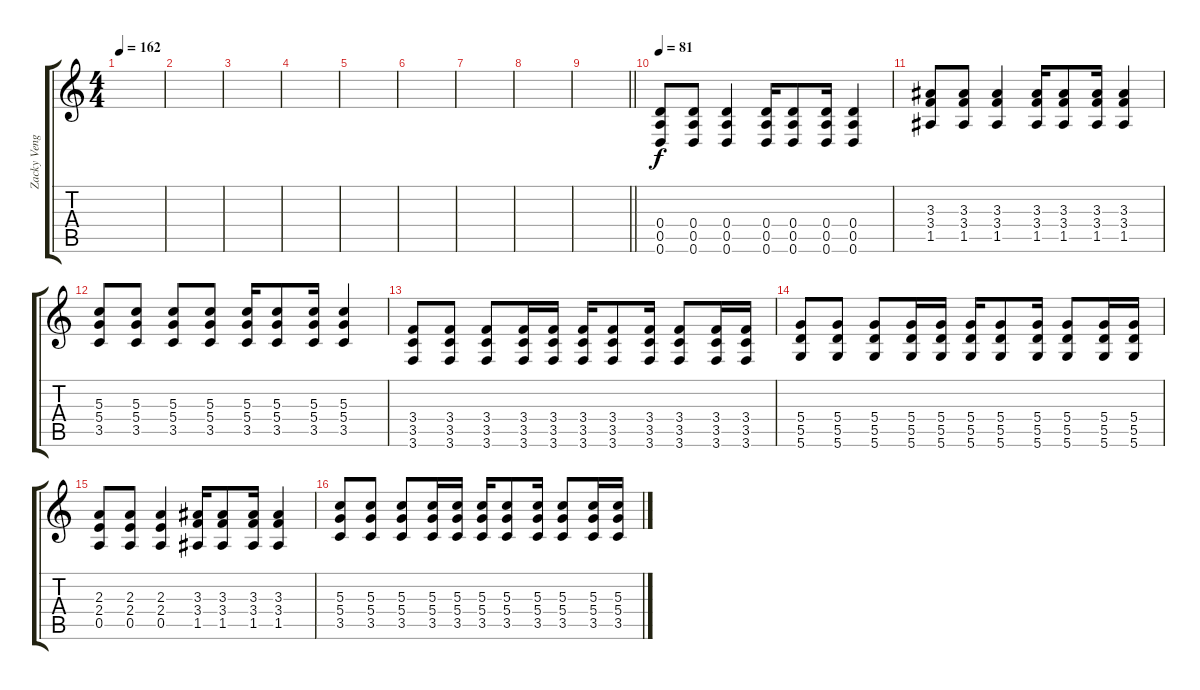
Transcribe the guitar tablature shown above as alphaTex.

\track ("Zacky Vengeance" "Zacky Veng") {instrument distortionguitar}
\staff {score tabs}
\tuning (E4 B3 G3 D3 A2 D2) {hide}
\ts (4 4)
\tempo 162
\clef g2
\ks c
|
|
|
|
|
|
|
|
\barLineRight lightlight
|
\tempo 81
(0.4 0.5 0.6).8 (0.4 0.5 0.6).8 (0.4 0.5 0.6).4 (0.4 0.5 0.6).16 (0.4 0.5 0.6).8 (0.4 0.5 0.6).16 (0.4 0.5 0.6).4 |
(3.3 3.4 1.5).8 (3.3 3.4 1.5).8 (3.3 3.4 1.5).4 (3.3 3.4 1.5).16 (3.3 3.4 1.5).8 (3.3 3.4 1.5).16 (3.3 3.4 1.5).4 |
(5.3 5.4 3.5).8 (5.3 5.4 3.5).8 (5.3 5.4 3.5).8 (5.3 5.4 3.5).8 (5.3 5.4 3.5).16 (5.3 5.4 3.5).8 (5.3 5.4 3.5).16 (5.3 5.4 3.5).4 |
(3.4 3.5 3.6).8 (3.4 3.5 3.6).8 (3.4 3.5 3.6).8 (3.4 3.5 3.6).16 (3.4 3.5 3.6).16 (3.4 3.5 3.6).16 (3.4 3.5 3.6).8 (3.4 3.5 3.6).16 (3.4 3.5 3.6).8 (3.4 3.5 3.6).16 (3.4 3.5 3.6).16 |
(5.4 5.5 5.6).8 (5.4 5.5 5.6).8 (5.4 5.5 5.6).8 (5.4 5.5 5.6).16 (5.4 5.5 5.6).16 (5.4 5.5 5.6).16 (5.4 5.5 5.6).8 (5.4 5.5 5.6).16 (5.4 5.5 5.6).8 (5.4 5.5 5.6).16 (5.4 5.5 5.6).16 |
(2.3 2.4 0.5).8 (2.3 2.4 0.5).8 (2.3 2.4 0.5).4 (3.3 3.4 1.5).16 (3.3 3.4 1.5).8 (3.3 3.4 1.5).16 (3.3 3.4 1.5).4 |
(5.3 5.4 3.5).8 (5.3 5.4 3.5).8 (5.3 5.4 3.5).8 (5.3 5.4 3.5).16 (5.3 5.4 3.5).16 (5.3 5.4 3.5).16 (5.3 5.4 3.5).8 (5.3 5.4 3.5).16 (5.3 5.4 3.5).8 (5.3 5.4 3.5).16 (5.3 5.4 3.5).16
